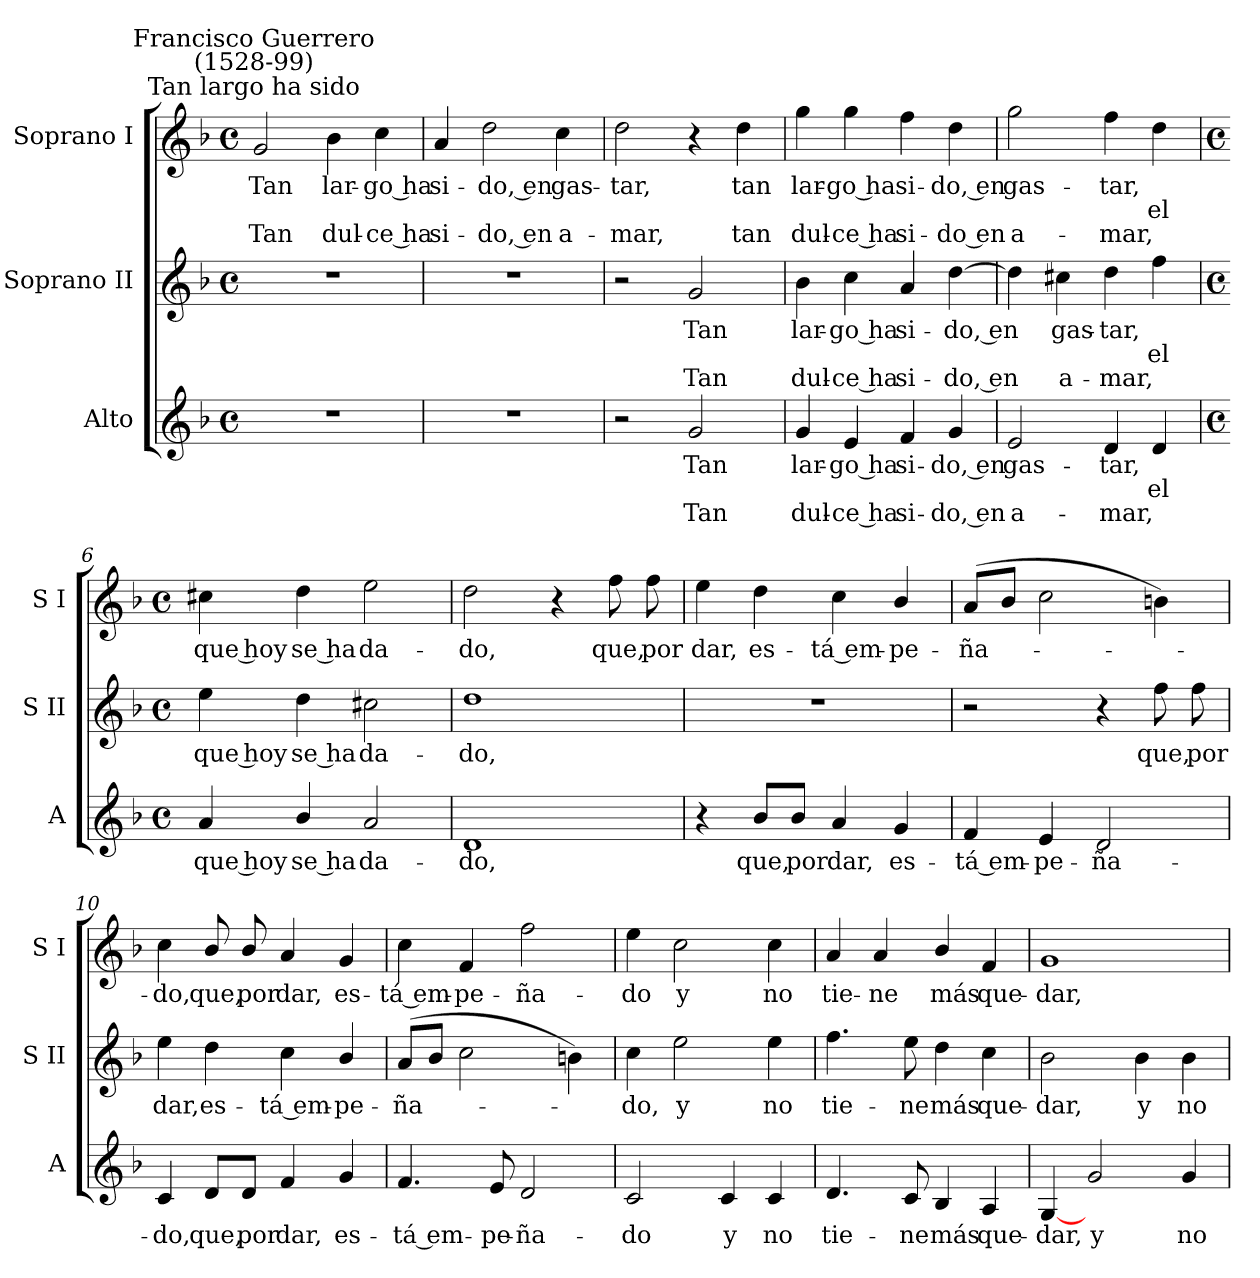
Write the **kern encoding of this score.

**kern	**text	**text	**text	**kern	**text	**text	**text	**kern	**text	**text	**text
*part3	*part3	*part3	*part3	*part2	*part2	*part2	*part2	*part1	*part1	*part1	*part1
*staff3	*staff3	*staff3	*staff3	*staff2	*staff2	*staff2	*staff2	*staff1	*staff1	*staff1	*staff1
*I"Alto	*	*	*	*I"Soprano II	*	*	*	*I"Soprano I	*	*	*
*I'A	*	*	*	*I'S II	*	*	*	*I'S I	*	*	*
*clefG2	*	*	*	*clefG2	*	*	*	*clefG2	*	*	*
*k[b-]	*	*	*	*k[b-]	*	*	*	*k[b-]	*	*	*
*F:	*	*	*	*F:	*	*	*	*F:	*	*	*
*M4/4	*	*	*	*M4/4	*	*	*	*M4/4	*	*	*
*met(c)	*	*	*	*met(c)	*	*	*	*met(c)	*	*	*
=1	=1	=1	=1	=1	=1	=1	=1	=1	=1	=1	=1
!	!	!	!	!	!	!	!	!LO:TX:a:cj:t=Tan largo ha sido	!	!	!
!	!	!	!	!	!	!	!	!LO:TX:a:cj:t=Francisco Guerrero\n(1528-99)	!	!	!
!	!	!	!	!	!	!	!	!	!LO:LY:b	!	!LO:LY:b
1r	.	.	.	1r	.	.	.	2g	Tan	.	Tan
!	!	!	!	!	!	!	!	!	!LO:LY:b	!	!LO:LY:b
.	.	.	.	.	.	.	.	4b-	lar-	.	-dul-
!	!	!	!	!	!	!	!	!	!LO:LY:b	!	!LO:LY:b
.	.	.	.	.	.	.	.	4cc	-go ha	.	ce ha
=2	=2	=2	=2	=2	=2	=2	=2	=2	=2	=2	=2
!	!	!	!	!	!	!	!	!	!LO:LY:b	!	!LO:LY:b
1r	.	.	.	1r	.	.	.	4a	si-	.	-si-
!	!	!	!	!	!	!	!	!	!LO:LY:b	!	!LO:LY:b
.	.	.	.	.	.	.	.	2dd	-do, en	.	do, en
!	!	!	!	!	!	!	!	!	!LO:LY:b	!	!LO:LY:b
.	.	.	.	.	.	.	.	4cc	gas-	.	-a-
=3	=3	=3	=3	=3	=3	=3	=3	=3	=3	=3	=3
!	!	!	!	!	!	!	!	!	!LO:LY:b	!	!LO:LY:b
2r	.	.	.	2r	.	.	.	2dd	-tar,	.	mar,
!	!LO:LY:b	!	!LO:LY:b	!	!LO:LY:b	!	!LO:LY:b	!	!	!	!
2g	Tan	.	Tan	2g	Tan	.	Tan	4r	.	.	.
!	!	!	!	!	!	!	!	!	!LO:LY:b	!	!LO:LY:b
.	.	.	.	.	.	.	.	4dd	tan	.	tan
=4	=4	=4	=4	=4	=4	=4	=4	=4	=4	=4	=4
!	!LO:LY:b	!	!LO:LY:b	!	!LO:LY:b	!	!LO:LY:b	!	!LO:LY:b	!	!LO:LY:b
4g	lar-	.	-dul-	4b-	lar-	.	-dul-	4gg	lar-	.	-dul-
!	!LO:LY:b	!	!LO:LY:b	!	!LO:LY:b	!	!LO:LY:b	!	!LO:LY:b	!	!LO:LY:b
4e	-go ha	.	ce ha	4cc	-go ha	.	ce ha	4gg	-go ha	.	ce ha
!	!LO:LY:b	!	!LO:LY:b	!	!LO:LY:b	!	!LO:LY:b	!	!LO:LY:b	!	!LO:LY:b
4f	si-	.	-si-	4a	si-	.	-si-	4ff	si-	.	-si-
!	!LO:LY:b	!	!LO:LY:b	!	!LO:LY:b	!	!LO:LY:b	!	!LO:LY:b	!	!LO:LY:b
4g	-do, en	.	do, en	[4dd	-do, en	.	do, en	4dd	-do, en	.	do en
=5	=5	=5	=5	=5	=5	=5	=5	=5	=5	=5	=5
!	!LO:LY:b	!	!LO:LY:b	!	!	!	!	!	!LO:LY:b	!	!LO:LY:b
2e	gas-	.	-a-	4dd]	.	.	.	2gg	gas-	.	-a-
!	!	!	!	!	!LO:LY:b	!	!LO:LY:b	!	!	!	!
.	.	.	.	4cc#X	gas-	.	-a-	.	.	.	.
!	!LO:LY:b	!	!LO:LY:b	!	!LO:LY:b	!	!LO:LY:b	!	!LO:LY:b	!	!LO:LY:b
4d	-tar,	.	mar,	4dd	-tar,	.	mar,	4ff	-tar,	.	mar,
!	!	!LO:LY:b	!	!	!	!LO:LY:b	!	!	!	!LO:LY:b	!
4d	.	el	.	4ff	.	el	.	4dd	.	el	.
!!LO:LB:g=z
=6	=6	=6	=6	=6	=6	=6	=6	=6	=6	=6	=6
*M4/4	*	*	*	*M4/4	*	*	*	*M4/4	*	*	*
*met(c)	*	*	*	*met(c)	*	*	*	*met(c)	*	*	*
!	!LO:LY:b	!	!	!	!LO:LY:b	!	!	!	!LO:LY:b	!	!
4a	que hoy	.	.	4ee	que hoy	.	.	4cc#X	que hoy	.	.
!	!LO:LY:b	!	!	!	!LO:LY:b	!	!	!	!LO:LY:b	!	!
4b-/	se ha	.	.	4dd	se ha	.	.	4dd	se ha	.	.
!	!LO:LY:b	!	!	!	!LO:LY:b	!	!	!	!LO:LY:b	!	!
2a	da-	.	.	2cc#X	da-	.	.	2ee	da-	.	.
=7	=7	=7	=7	=7	=7	=7	=7	=7	=7	=7	=7
!	!LO:LY:b	!	!	!	!LO:LY:b	!	!	!	!LO:LY:b	!	!
1d	-do,	.	.	1dd	-do,	.	.	2dd	-do,	.	.
.	.	.	.	.	.	.	.	4r	.	.	.
!	!	!	!	!	!	!	!	!	!LO:LY:b	!	!
.	.	.	.	.	.	.	.	8ff	que,	.	.
!	!	!	!	!	!	!	!	!	!LO:LY:b	!	!
.	.	.	.	.	.	.	.	8ff	por	.	.
=8	=8	=8	=8	=8	=8	=8	=8	=8	=8	=8	=8
!	!	!	!	!	!	!	!	!	!LO:LY:b	!	!
4r	.	.	.	1r	.	.	.	4ee	dar,	.	.
!	!LO:LY:b	!	!	!	!	!	!	!	!LO:LY:b	!	!
8b-/L	que,	.	.	.	.	.	.	4dd	es-	.	.
!	!LO:LY:b	!	!	!	!	!	!	!	!	!	!
8b-/J	por	.	.	.	.	.	.	.	.	.	.
!	!LO:LY:b	!	!	!	!	!	!	!	!LO:LY:b	!	!
4a	dar,	.	.	.	.	.	.	4cc	-tá em-	.	.
!	!LO:LY:b	!	!	!	!	!	!	!	!LO:LY:b	!	!
4g	es-	.	.	.	.	.	.	4b-/	-pe-	.	.
=9	=9	=9	=9	=9	=9	=9	=9	=9	=9	=9	=9
!	!LO:LY:b	!	!	!	!	!	!	!	!LO:LY:b	!	!
4f	-tá em-	.	.	2r	.	.	.	(<8aL	-ña-	.	.
.	.	.	.	.	.	.	.	8b-J	.	.	.
!	!LO:LY:b	!	!	!	!	!	!	!	!	!	!
4e	-pe-	.	.	.	.	.	.	2cc	.	.	.
!	!LO:LY:b	!	!	!	!	!	!	!	!	!	!
2d	-ña-	.	.	4r	.	.	.	.	.	.	.
!	!	!	!	!	!LO:LY:b	!	!	!	!	!	!
.	.	.	.	8ff	que,	.	.	4bn)	.	.	.
!	!	!	!	!	!LO:LY:b	!	!	!	!	!	!
.	.	.	.	8ff	por	.	.	.	.	.	.
=10	=10	=10	=10	=10	=10	=10	=10	=10	=10	=10	=10
!	!LO:LY:b	!	!	!	!LO:LY:b	!	!	!	!LO:LY:b	!	!
4c	-do,	.	.	4ee	dar,	.	.	4cc	do,	.	.
!	!LO:LY:b	!	!	!	!LO:LY:b	!	!	!	!LO:LY:b	!	!
8d/L	que,	.	.	4dd	es-	.	.	8b-/	que,	.	.
!	!LO:LY:b	!	!	!	!	!	!	!	!LO:LY:b	!	!
8d/J	por	.	.	.	.	.	.	8b-/	por	.	.
!	!LO:LY:b	!	!	!	!LO:LY:b	!	!	!	!LO:LY:b	!	!
4f	dar,	.	.	4cc	-tá em-	.	.	4a	dar,	.	.
!	!LO:LY:b	!	!	!	!LO:LY:b	!	!	!	!LO:LY:b	!	!
4g	es-	.	.	4b-/	-pe-	.	.	4g	es-	.	.
!!LO:LB:g=z
=11	=11	=11	=11	=11	=11	=11	=11	=11	=11	=11	=11
!	!LO:LY:b	!	!	!	!LO:LY:b	!	!	!	!LO:LY:b	!	!
4.f	-tá em-	.	.	(<8aL	-ña-	.	.	4cc	-tá em-	.	.
.	.	.	.	8b-J	.	.	.	.	.	.	.
!	!	!	!	!	!	!	!	!	!LO:LY:b	!	!
.	.	.	.	2cc	.	.	.	4f	-pe-	.	.
!	!LO:LY:b	!	!	!	!	!	!	!	!	!	!
8e	-pe-	.	.	.	.	.	.	.	.	.	.
!	!LO:LY:b	!	!	!	!	!	!	!	!LO:LY:b	!	!
2d	-ña-	.	.	.	.	.	.	2ff	-ña-	.	.
.	.	.	.	4bn)	.	.	.	.	.	.	.
=12	=12	=12	=12	=12	=12	=12	=12	=12	=12	=12	=12
!	!LO:LY:b	!	!	!	!LO:LY:b	!	!	!	!LO:LY:b	!	!
2c	-do	.	.	4cc	do,	.	.	4ee	-do	.	.
!	!	!	!	!	!LO:LY:b	!	!	!	!LO:LY:b	!	!
.	.	.	.	2ee	y	.	.	2cc	y	.	.
!	!LO:LY:b	!	!	!	!	!	!	!	!	!	!
4c	y	.	.	.	.	.	.	.	.	.	.
!	!LO:LY:b	!	!	!	!LO:LY:b	!	!	!	!LO:LY:b	!	!
4c	no	.	.	4ee	no	.	.	4cc	no	.	.
=13	=13	=13	=13	=13	=13	=13	=13	=13	=13	=13	=13
!	!LO:LY:b	!	!	!	!LO:LY:b	!	!	!	!LO:LY:b	!	!
4.d	tie-	.	.	4.ff	tie-	.	.	4a	tie-	.	.
!	!	!	!	!	!	!	!	!	!LO:LY:b	!	!
.	.	.	.	.	.	.	.	4a	-ne	.	.
!	!LO:LY:b	!	!	!	!LO:LY:b	!	!	!	!	!	!
8c	-ne	.	.	8ee	-ne	.	.	.	.	.	.
!	!LO:LY:b	!	!	!	!LO:LY:b	!	!	!	!LO:LY:b	!	!
4B-	más	.	.	4dd	más	.	.	4b-/	más	.	.
!	!LO:LY:b	!	!	!	!LO:LY:b	!	!	!	!LO:LY:b	!	!
4A	que-	.	.	4cc	que-	.	.	4f	que-	.	.
=14	=14	=14	=14	=14	=14	=14	=14	=14	=14	=14	=14
!	!LO:LY:b	!	!	!	!LO:LY:b	!	!	!	!LO:LY:b	!	!
[4G	-dar,	.	.	2b-	-dar,	.	.	1g	-dar,	.	.
!	!LO:LY:b	!	!	!	!	!	!	!	!	!	!
2g	y	.	.	.	.	.	.	.	.	.	.
!	!	!	!	!	!LO:LY:b	!	!	!	!	!	!
.	.	.	.	4b-	y	.	.	.	.	.	.
!	!LO:LY:b	!	!	!	!LO:LY:b	!	!	!	!	!	!
4g	no	.	.	4b-	no	.	.	.	.	.	.
=	=	=	=	=	=	=	=	=	=	=	=
*-	*-	*-	*-	*-	*-	*-	*-	*-	*-	*-	*-
